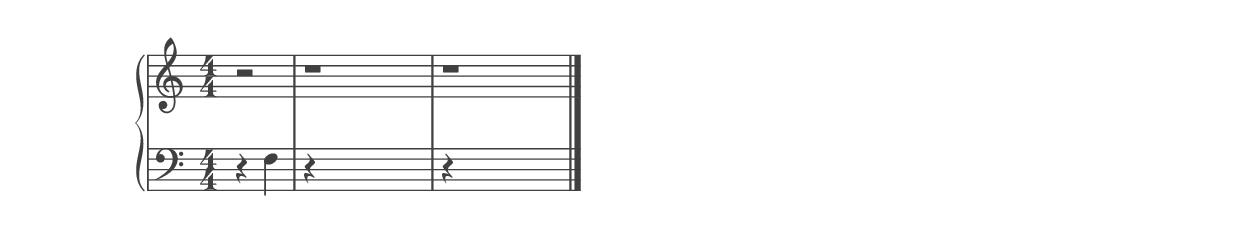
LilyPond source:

%% ----------------------------------------------------------------------------
%% Generated on: 2019 January 05
%% Note Name: F3
%% Octave: 3
%% Clef: bass
%% Filename: 063-33-3-bass-F3
%% ----------------------------------------------------------------------------

\version "2.19.82"

\include "../piano_note_colors.ly"

\header {
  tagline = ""
}

upper = {
  \clef treble
  \numericTimeSignature
  % treble note
  r2
  % treble octave (hidden)
  r1
  % treble octave (hidden) repeat
  \unHideNotes
  r1
  \bar "|."
}

lower = {
  \clef bass
  \numericTimeSignature
  % bass note in color
  r4 f4
  % bass octave (hidden)
  r4 \hideNotes f,4 f4 f'4
  % bass octave (hidden) repeat
  \unHideNotes
  r4 \hideNotes f,4 f4 f'4
}

\score {
  \new PianoStaff <<
    \context Score
    \applyContext #(override-color-for-all-grobs default-black)
    \time 4/4
    \partial 2
    \new Staff = upper { \upper }
    \new Staff = lower { \lower }
  >>
  \layout { }
  \midi { }
}